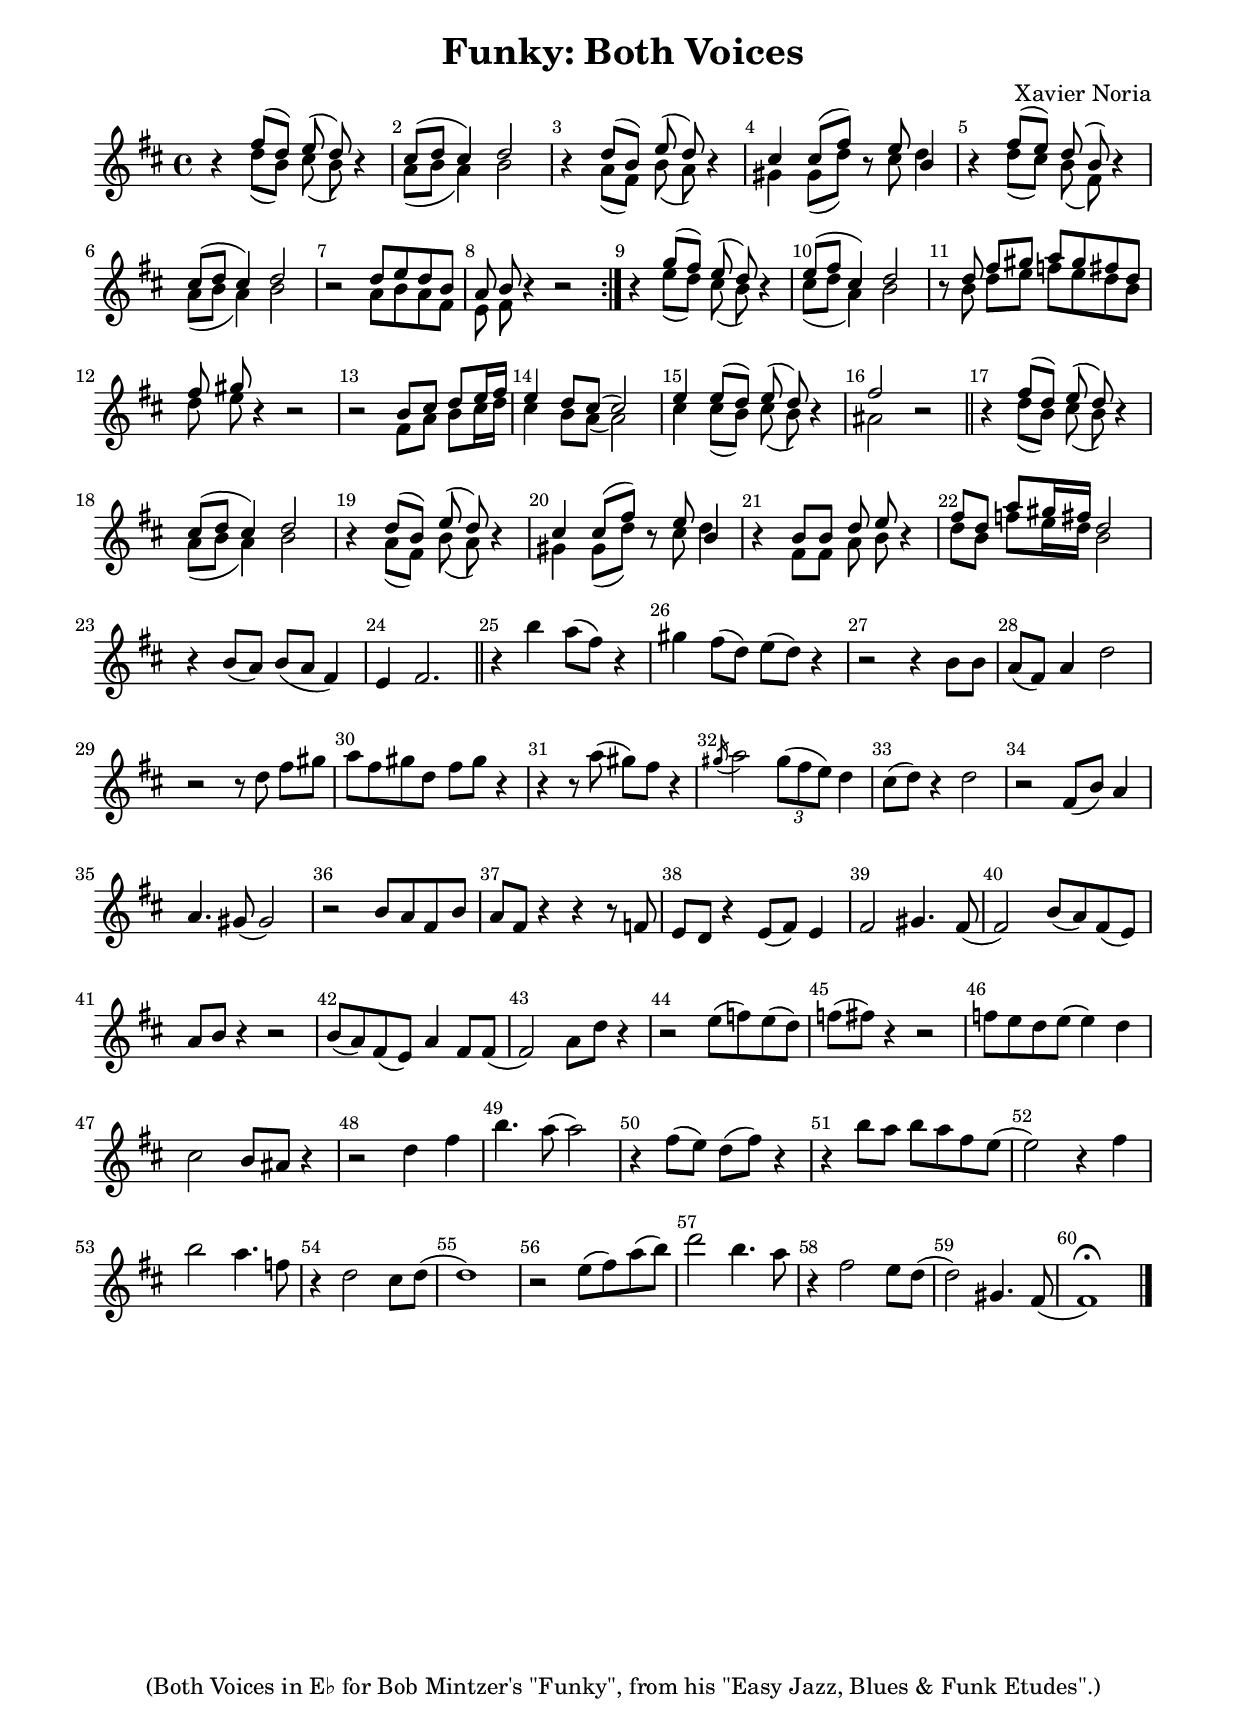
\version "2.16.1"

\include "../shared/common.ly"

\header {
  title    = "Funky: Both Voices"
  composer = "Xavier Noria"
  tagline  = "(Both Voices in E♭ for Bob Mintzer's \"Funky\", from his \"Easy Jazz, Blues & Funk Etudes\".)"
}

melody = \relative c'' {
  \clef treble
  \key d \major
  \time 4/4
  
  \repeat volta 2 {
    % 1
    r4 << fs8( \\ d8( >> << d8) \\ b8) >> << e8( \\ cs8( >> << d8) \\ b8) >> r4 |

    % 2
    << cs8( \\ a8( >> << d8 \\ b >> << cs4) \\ a) >> << d2 \\ b >> |

    % 3
    r4 << d8( \\ a8( >> << b8) \\ fs8) >> << e'8( \\ b8( >> << d8) \\ a) >> r4 |

    % 4
    << cs4 \\ gs4 >> << cs8( \\ gs8( >> << fs'8) \\ d8) >> r8 << e8 \\ cs8 >> << b4 \\ d4>> |

    % 5
    r4 << fs8( \\ d8( >> << e8) \\ cs8) >> << d8( \\ b8( >> << b8) \\ fs8) >> r4 |

    % 6
    << cs'8( \\ a8( >> << d8 \\ b8 >> << cs4) \\ a4) >> << d2 \\ b2 >> |

    % 7
    r2 << d8 \\ a8 >> << e'8 \\ b8 >> << d8 \\ a8 >> << b8 \\ fs8 >> |

    % 8
    << a8 \\ e8 >> << b'8 \\ fs8 >> r4 r2 |
  }

  % ---------------------------------------------------------------------------

  % 9
  r4 << g'8( \\ e8( >> << fs8) \\ d8) >> << e8( \\ cs8( >> << d8) \\ b8) >> r4 |

  % 10
  << e8( \\ cs8( >> << fs8 \\ d >> << cs4) \\ a4) >> << d2 \\ b >> |

  % 11
  r8 << d8 \\ b8 >> << fs'8[ \\ d8[ >> << gs8] \\ e8] >> << a8 \\ f8 >> << gs8 \\ e8 >> << fs8 \\ d8 >> << d8 \\ b8 >> |

  % 12
  << fs'8 \\ d8 >>  << gs8 \\ e8 >> r4 r2 |

  % 13
  r2 << b8 \\ fs8 >> << cs'8 \\ a8 >>  << d8 \\ b8 >> << e16 \\ cs16 >> << fs16 \\ d16 >> |

  % 14
  << e4 \\ cs4 >> << d8 \\ b8 >> << cs8( \\ a8( >>  << cs2) \\ a2) >> |

  % 15
  << e'4 \\ cs4 >> << e8( \\ cs8( >> << d8) \\ b8) >> << e8( \\ cs8( >> << d8) \\ b8) >> r4 |

  % 16
  << fs'2 \\ as,2 >> r2 \bar "||"

  % ---------------------------------------------------------------------------

  % 17
  r4 << fs'8( \\ d8( >> << d8) \\ b8) >> << e8( \\ cs8( >> << d8) \\ b8) >> r4 |

  % 18
  << cs8( \\ a8( >> << d8 \\ b >> << cs4) \\ a) >> << d2 \\ b >> |

  % 19
  r4 << d8( \\ a8( >> << b8) \\ fs8) >> << e'8( \\ b8( >> << d8) \\ a) >> r4 |

  % 20
  << cs4 \\ gs4 >> << cs8( \\ gs8( >> << fs'8) \\ d8) >> r8 << e8 \\ cs8 >> << b4 \\ d4>> |

  % 21
  r4 << b8 \\ fs8 >> << b8 \\ fs8 >> << d'8 \\ a8 >>  << e'8 \\ b8 >> r4 |

  % 22
  << fs'8 \\ d8 >> << d8 \\ b8 >>  << a'8 \\ f8 >>  << gs16 \\ e16 >>  << fs16 \\ d16 >>  << d2 \\ b2 >> |

  % 23
  r4 b8( a8) b8( a8 fs4) |

  % 24
  e4 fs2. \bar "||"

  % ---------------------------------------------------------------------------

  % 25
  r4 b'4 a8( fs8) r4 |

  % 26
  gs4 fs8( d8) e8( d8) r4 |

  % 27
  r2 r4 b8 b8 |

  % 28
  a8( fs8) a4 d2 |

  % 29
  r2 r8 d8 fs8[ gs8] |

  % 30
  a8 fs8 gs8 d8 fs8 gs8 r4 |

  % 31
  r4 r8 a8( gs8) fs8 r4 |

  % 32
  \acciaccatura gs16 a2 \times 2/3 { gs8( fs8 e8) } d4 |

  % 33
  cs8( d8) r4 d2 |

  % 34
  r2 fs,8( b8) a4

  % 35
  a4. gs8( gs2) |

  % 36
  r2 b8 a8 fs8 b8 |

  % 37
  a8 fs8 r4 r4 r8 f8 |

  % 38
  e8 d8 r4 e8( fs8) e4 |

  % 39
  fs2 gs4. fs8( |

  % 40
  fs2) b8( a8) fs8( e8) |

  % 41
  a8 b8 r4 r2 |

  % 42
  b8( a8) fs8( e8) a4 fs8 fs8( |

  % 43
  fs2) a8 d8 r4 |

  % 44
  r2 e8( f8) e8( d8) |

  % 45
  f8( fs8) r4 r2 |

  % 46
  f8 e8 d8 e8( e4) d4 |

  % 47
  cs2 b8 as8 r4 |

  % 48
  r2 d4 fs4 |

  % 49
  b4. a8( a2) |

  % 50
  r4 fs8( e8) d8( fs8) r4 |

  % 51
  r4 b8 a8 b8 a8 fs8 e8( |

  % 52
  e2) r4 fs4 |

  % 53
  b2 a4. f8 |

  % 54
  r4 d2 cs8 d8( |

  % 55
  d1)

  % 56
  r2 e8( fs8) a8( b8) |

  % 57
  d2 b4. a8 |

  % 58
  r4 fs2 e8 d8(

  % 59
  d2) gs,4. fs8(

  % 60
  fs1)\fermata \bar "|."
}

\score {
  { \melody }
}
